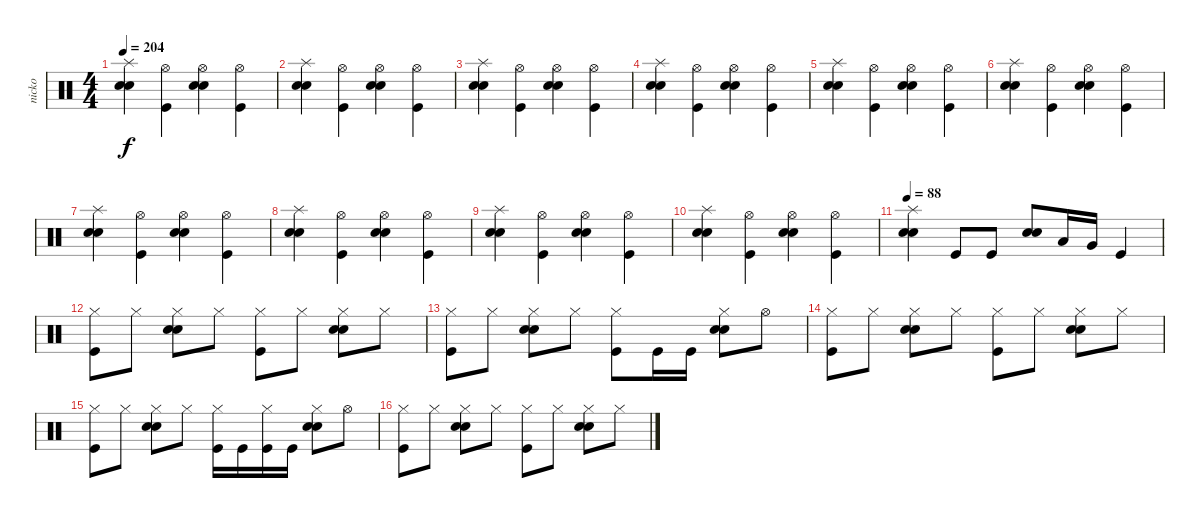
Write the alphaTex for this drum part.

\track ("nicko" "nicko") {instrument percussion}
\staff {score}
\articulation defaults
\ts (4 4)
\tempo 204
\clef neutral
\ks c
("Splash (hit)" "Snare (hit) 2" "Electric Snare (hit)").4{dy f} ("Hi-Hat (open)" "Kick (hit)").4 ("Hi-Hat (open)" "Snare (hit) 2" "Electric Snare (hit)").4 ("Hi-Hat (open)" "Kick (hit)").4 |
("Splash (hit)" "Snare (hit) 2" "Electric Snare (hit)").4 ("Hi-Hat (open)" "Kick (hit)").4 ("Hi-Hat (open)" "Snare (hit) 2" "Electric Snare (hit)").4 ("Hi-Hat (open)" "Kick (hit)").4 |
("Splash (hit)" "Snare (hit) 2" "Electric Snare (hit)").4 ("Hi-Hat (open)" "Kick (hit)").4 ("Hi-Hat (open)" "Snare (hit) 2" "Electric Snare (hit)").4 ("Hi-Hat (open)" "Kick (hit)").4 |
("Splash (hit)" "Snare (hit) 2" "Electric Snare (hit)").4 ("Hi-Hat (open)" "Kick (hit)").4 ("Hi-Hat (open)" "Snare (hit) 2" "Electric Snare (hit)").4 ("Hi-Hat (open)" "Kick (hit)").4 |
("Splash (hit)" "Snare (hit) 2" "Electric Snare (hit)").4 ("Hi-Hat (open)" "Kick (hit)").4 ("Hi-Hat (open)" "Snare (hit) 2" "Electric Snare (hit)").4 ("Hi-Hat (open)" "Kick (hit)").4 |
("Splash (hit)" "Snare (hit) 2" "Electric Snare (hit)").4 ("Hi-Hat (open)" "Kick (hit)").4 ("Hi-Hat (open)" "Snare (hit) 2" "Electric Snare (hit)").4 ("Hi-Hat (open)" "Kick (hit)").4 |
("Splash (hit)" "Snare (hit) 2" "Electric Snare (hit)").4 ("Hi-Hat (open)" "Kick (hit)").4 ("Hi-Hat (open)" "Snare (hit) 2" "Electric Snare (hit)").4 ("Hi-Hat (open)" "Kick (hit)").4 |
("Splash (hit)" "Snare (hit) 2" "Electric Snare (hit)").4 ("Hi-Hat (open)" "Kick (hit)").4 ("Hi-Hat (open)" "Snare (hit) 2" "Electric Snare (hit)").4 ("Hi-Hat (open)" "Kick (hit)").4 |
("Splash (hit)" "Snare (hit) 2" "Electric Snare (hit)").4 ("Hi-Hat (open)" "Kick (hit)").4 ("Hi-Hat (open)" "Snare (hit) 2" "Electric Snare (hit)").4 ("Hi-Hat (open)" "Kick (hit)").4 |
("Splash (hit)" "Snare (hit) 2" "Electric Snare (hit)").4 ("Hi-Hat (open)" "Kick (hit)").4 ("Hi-Hat (open)" "Snare (hit) 2" "Electric Snare (hit)").4 ("Hi-Hat (open)" "Kick (hit)").4 |
\tempo 88
("Splash (hit)" "Snare (hit) 2" "Electric Snare (hit)").4 "Kick (hit)".8 "Kick (hit)".8 ("Snare (hit) 2" "Electric Snare (hit)").8 "Low Floor Tom (hit)".16 "Very Low Tom (hit)".16 "Kick (hit)".4 |
("Hi-Hat (closed)" "Kick (hit)").8 "Hi-Hat (closed)".8 ("Hi-Hat (closed)" "Snare (hit) 2" "Electric Snare (hit)").8 "Hi-Hat (closed)".8 ("Hi-Hat (closed)" "Kick (hit)").8 "Hi-Hat (closed)".8 ("Hi-Hat (closed)" "Snare (hit) 2" "Electric Snare (hit)").8 "Hi-Hat (closed)".8 |
("Hi-Hat (closed)" "Kick (hit)").8 "Hi-Hat (closed)".8 ("Hi-Hat (closed)" "Snare (hit) 2" "Electric Snare (hit)").8 "Hi-Hat (closed)".8 ("Hi-Hat (closed)" "Kick (hit)").8 "Kick (hit)".16 "Kick (hit)".16 ("Hi-Hat (closed)" "Snare (hit) 2" "Electric Snare (hit)").8 "Hi-Hat (open)".8 |
("Hi-Hat (closed)" "Kick (hit)").8 "Hi-Hat (closed)".8 ("Hi-Hat (closed)" "Snare (hit) 2" "Electric Snare (hit)").8 "Hi-Hat (closed)".8 ("Hi-Hat (closed)" "Kick (hit)").8 "Hi-Hat (closed)".8 ("Hi-Hat (closed)" "Snare (hit) 2" "Electric Snare (hit)").8 "Hi-Hat (closed)".8 |
("Hi-Hat (closed)" "Kick (hit)").8 "Hi-Hat (closed)".8 ("Hi-Hat (closed)" "Snare (hit) 2" "Electric Snare (hit)").8 "Hi-Hat (closed)".8 ("Hi-Hat (closed)" "Kick (hit)").16 "Kick (hit)".16 ("Hi-Hat (closed)" "Kick (hit)").16 "Kick (hit)".16 ("Hi-Hat (closed)" "Snare (hit) 2" "Electric Snare (hit)").8 "Hi-Hat (open)".8 |
("Hi-Hat (closed)" "Kick (hit)").8 "Hi-Hat (closed)".8 ("Hi-Hat (closed)" "Snare (hit) 2" "Electric Snare (hit)").8 "Hi-Hat (closed)".8 ("Hi-Hat (closed)" "Kick (hit)").8 "Hi-Hat (closed)".8 ("Hi-Hat (closed)" "Snare (hit) 2" "Electric Snare (hit)").8 "Hi-Hat (closed)".8
